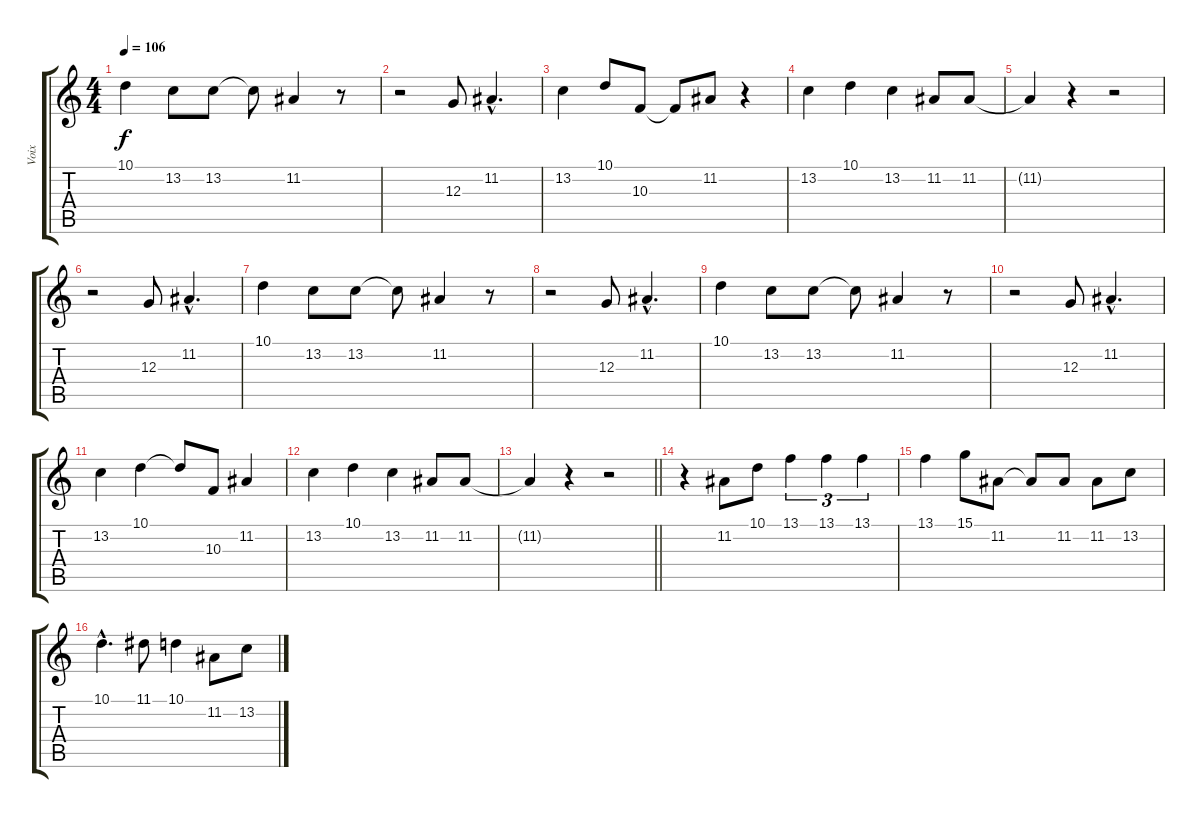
\track ("Voix " "Voix ") {instrument accordion}
\staff {score tabs}
\tuning (E4 B3 G3 D3 A2 E2) {hide}
\ts (4 4)
\tempo 106
\clef g2
\ks c
10.1.4{dy f} 13.2.8 13.2.8 13.2{t}.8 11.2.4 r.8 |
r.2 12.3.8 11.2{hac}.4{d} |
13.2.4 10.1.8 10.3.8 10.3{t}.8 11.2.8 r.4 |
13.2.4 10.1.4 13.2.4 11.2.8 11.2.8 |
11.2{t}.4 r.4 r.2 |
r.2 12.3.8 11.2{hac}.4{d} |
10.1.4 13.2.8 13.2.8 13.2{t}.8 11.2.4 r.8 |
r.2 12.3.8 11.2{hac}.4{d} |
10.1.4 13.2.8 13.2.8 13.2{t}.8 11.2.4 r.8 |
r.2 12.3.8 11.2{hac}.4{d} |
13.2.4 10.1.4 10.1{t}.8 10.3.8 11.2.4 |
13.2.4 10.1.4 13.2.4 11.2.8 11.2.8 |
\barLineRight lightlight
11.2{t}.4 r.4 r.2 |
r.4 11.2.8 10.1.8 13.1.4{tu (3 2)} 13.1.4{tu (3 2)} 13.1.4{tu (3 2)} |
13.1.4 15.1.8 11.2.8 11.2{t}.8 11.2.8 11.2.8 13.2.8 |
10.1{hac}.4{d} 11.1.8 10.1.4 11.2.8 13.2.8
